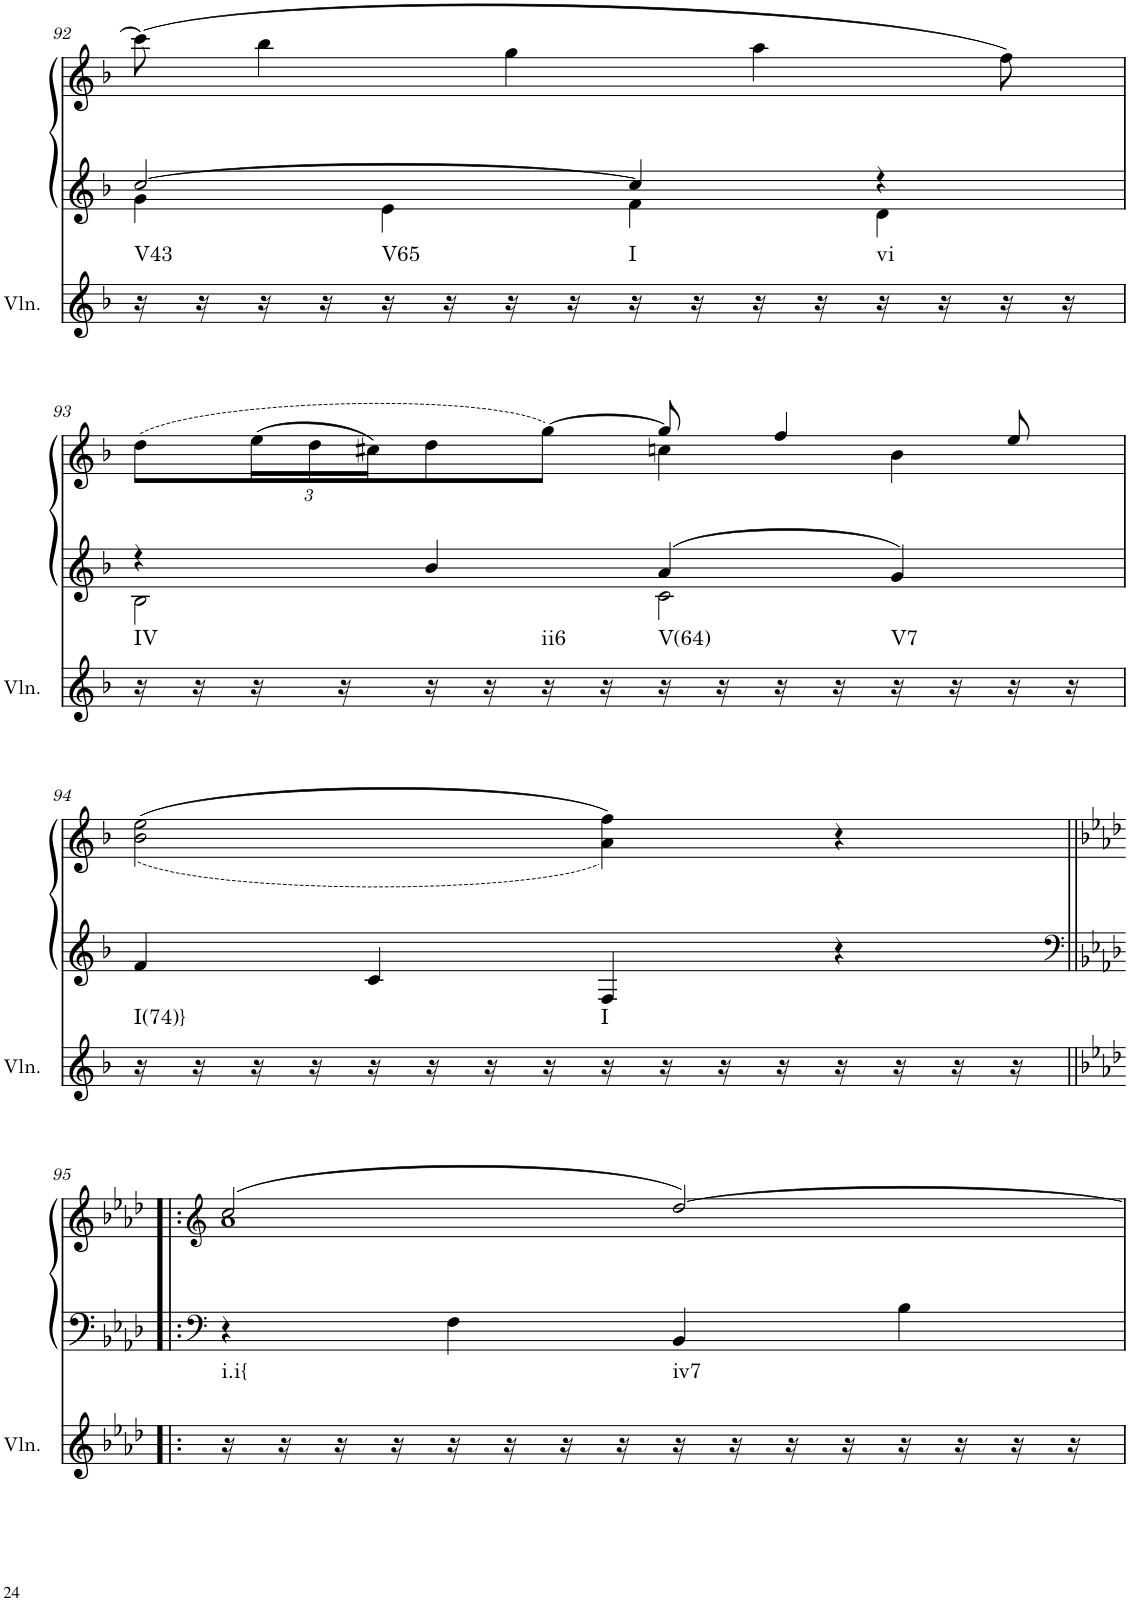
**kern	**harte	**kern	**kern
*part2	*part2	*part1	*part1
*staff3	*	*staff2	*staff1
*I"Violin	*	*I"unbenannt2	*
*I'Vln.	*	*	*
!!LO:PB:g=z
*clefG2	*	*clefG2	*clefG2
*k[b-]	*	*k[b-]	*k[b-]
*M2/2	*	*M2/2	*M2/2
=92	=92	=92	=92
*	*	*^	*
!	!LO:H:kt=V43	!	!	!
16r	N	[2cc/	4g\	(8ccc\]
16r	.	.	.	.
16r	.	.	.	4bb-\
16r	.	.	.	.
!	!LO:H:kt=V65	!	!	!
16r	N	.	4e\	.
16r	.	.	.	.
16r	.	.	.	4gg\
16r	.	.	.	.
!	!LO:H:kt=I	!	!	!
16r	N	4cc/]	4f\	.
16r	.	.	.	.
16r	.	.	.	4aa\
16r	.	.	.	.
!	!LO:H:kt=vi	!	!	!
16r	N	4r	4d\	.
16r	.	.	.	.
16r	.	.	.	8ff\)
16r	.	.	.	.
!!LO:LB:g=z
=93	=93	=93	=93	=93
*	*	*	*	*^
!	!LO:H:kt=IV	!	!	!	!
16r	N	4r	2B-\	(>8dd\L	2ryy
16r	.	.	.	.	.
*	*	*	*	*Xbrackettup	*
16r	.	.	.	(>24ee\L	.
.	.	.	.	24dd\	.
16r	.	.	.	.	.
.	.	.	.	24cc#X\J)	.
16r	.	4b-/	.	8dd\	.
16r	.	.	.	.	.
!	!LO:H:kt=ii6	!	!	!	!
16r	N	.	.	[>8gg\J)	.
16r	.	.	.	.	.
!	!LO:H:kt=V(64)	!	!	!	!
16r	N	4a/	2c\	8gg/]	4ccn\
16r	.	.	.	.	.
16r	.	.	.	4ff/	.
16r	.	.	.	.	.
!	!LO:H:kt=V7	!	!	!	!
16r	N	4g/	.	.	4b-\
16r	.	.	.	.	.
16r	.	.	.	8ee/	.
16r	.	.	.	.	.
*	*	*v	*v	*	*
*	*	*	*v	*v
!!LO:LB:g=z
=94	=94	=94	=94
!	!LO:H:kt=I(74)}	!	!
16r	N	4f/	((<2b-\ 2ee\
16r	.	.	.
16r	.	.	.
16r	.	.	.
16r	.	4c/	.
16r	.	.	.
16r	.	.	.
16r	.	.	.
!	!LO:H:kt=I	!	!
16r	N	4F/	4a\ 4ff\))
16r	.	.	.
16r	.	.	.
16r	.	.	.
16r	.	4r	4r
16r	.	.	.
16r	.	.	.
16r	.	.	.
!!LO:LB:g=z
=95!|:	=95!|:	=95!|:	=95!|:
*	*	*clefF4	*clefG2
*k[b-e-a-d-]	*	*k[b-e-a-d-]	*k[b-e-a-d-]
*	*	*	*^
!	!LO:H:kt=i.i{	!	!	!
16r	N	4r	(2cc/	1a-
16r	.	.	.	.
16r	.	.	.	.
16r	.	.	.	.
16r	.	4F\	.	.
16r	.	.	.	.
16r	.	.	.	.
16r	.	.	.	.
!	!LO:H:kt=iv7	!	!	!
16r	N	4BB-/	[2dd-/)	.
16r	.	.	.	.
16r	.	.	.	.
16r	.	.	.	.
16r	.	4B-\	.	.
16r	.	.	.	.
16r	.	.	.	.
16r	.	.	.	.
*	*	*	*v	*v
=	=	=	=
*-	*-	*-	*-
